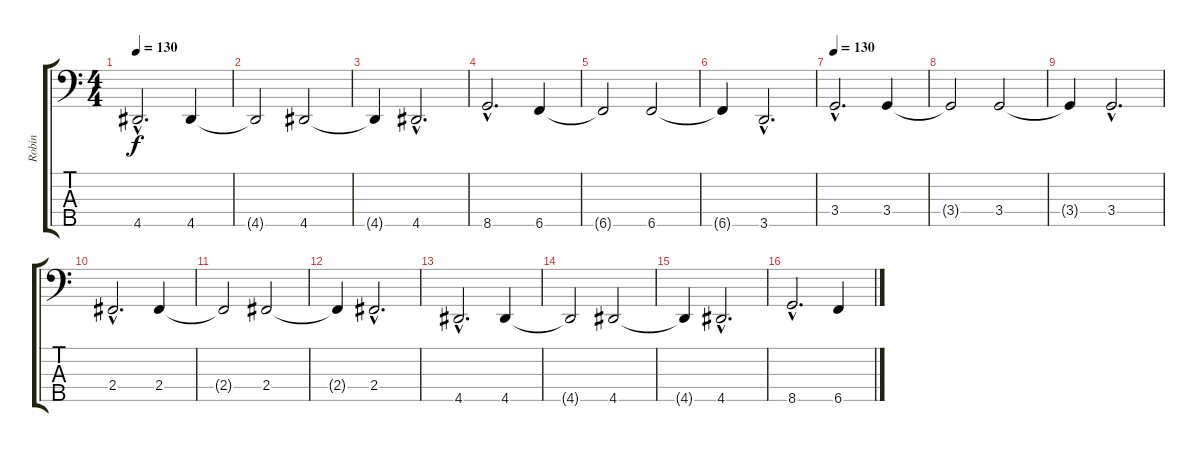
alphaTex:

\track ("Robin" "Robin") {instrument electricbasspick}
\staff {score tabs}
\tuning (G2 D2 A1 E1 B0) {hide}
\ts (4 4)
\tempo 130
\clef f4
\ks c
4.5{hac}.2{d dy f} 4.5.4 |
4.5{t}.2 4.5.2 |
4.5{t}.4 4.5{hac}.2{d} |
8.5{hac}.2{d} 6.5.4 |
6.5{t}.2 6.5.2 |
6.5{t}.4 3.5{hac}.2{d} |
\tempo 130
3.4{hac}.2{d} 3.4.4 |
3.4{t}.2 3.4.2 |
3.4{t}.4 3.4{hac}.2{d} |
2.4{hac}.2{d} 2.4.4 |
2.4{t}.2 2.4.2 |
2.4{t}.4 2.4{hac}.2{d} |
4.5{hac}.2{d} 4.5.4 |
4.5{t}.2 4.5.2 |
4.5{t}.4 4.5{hac}.2{d} |
8.5{hac}.2{d} 6.5.4
